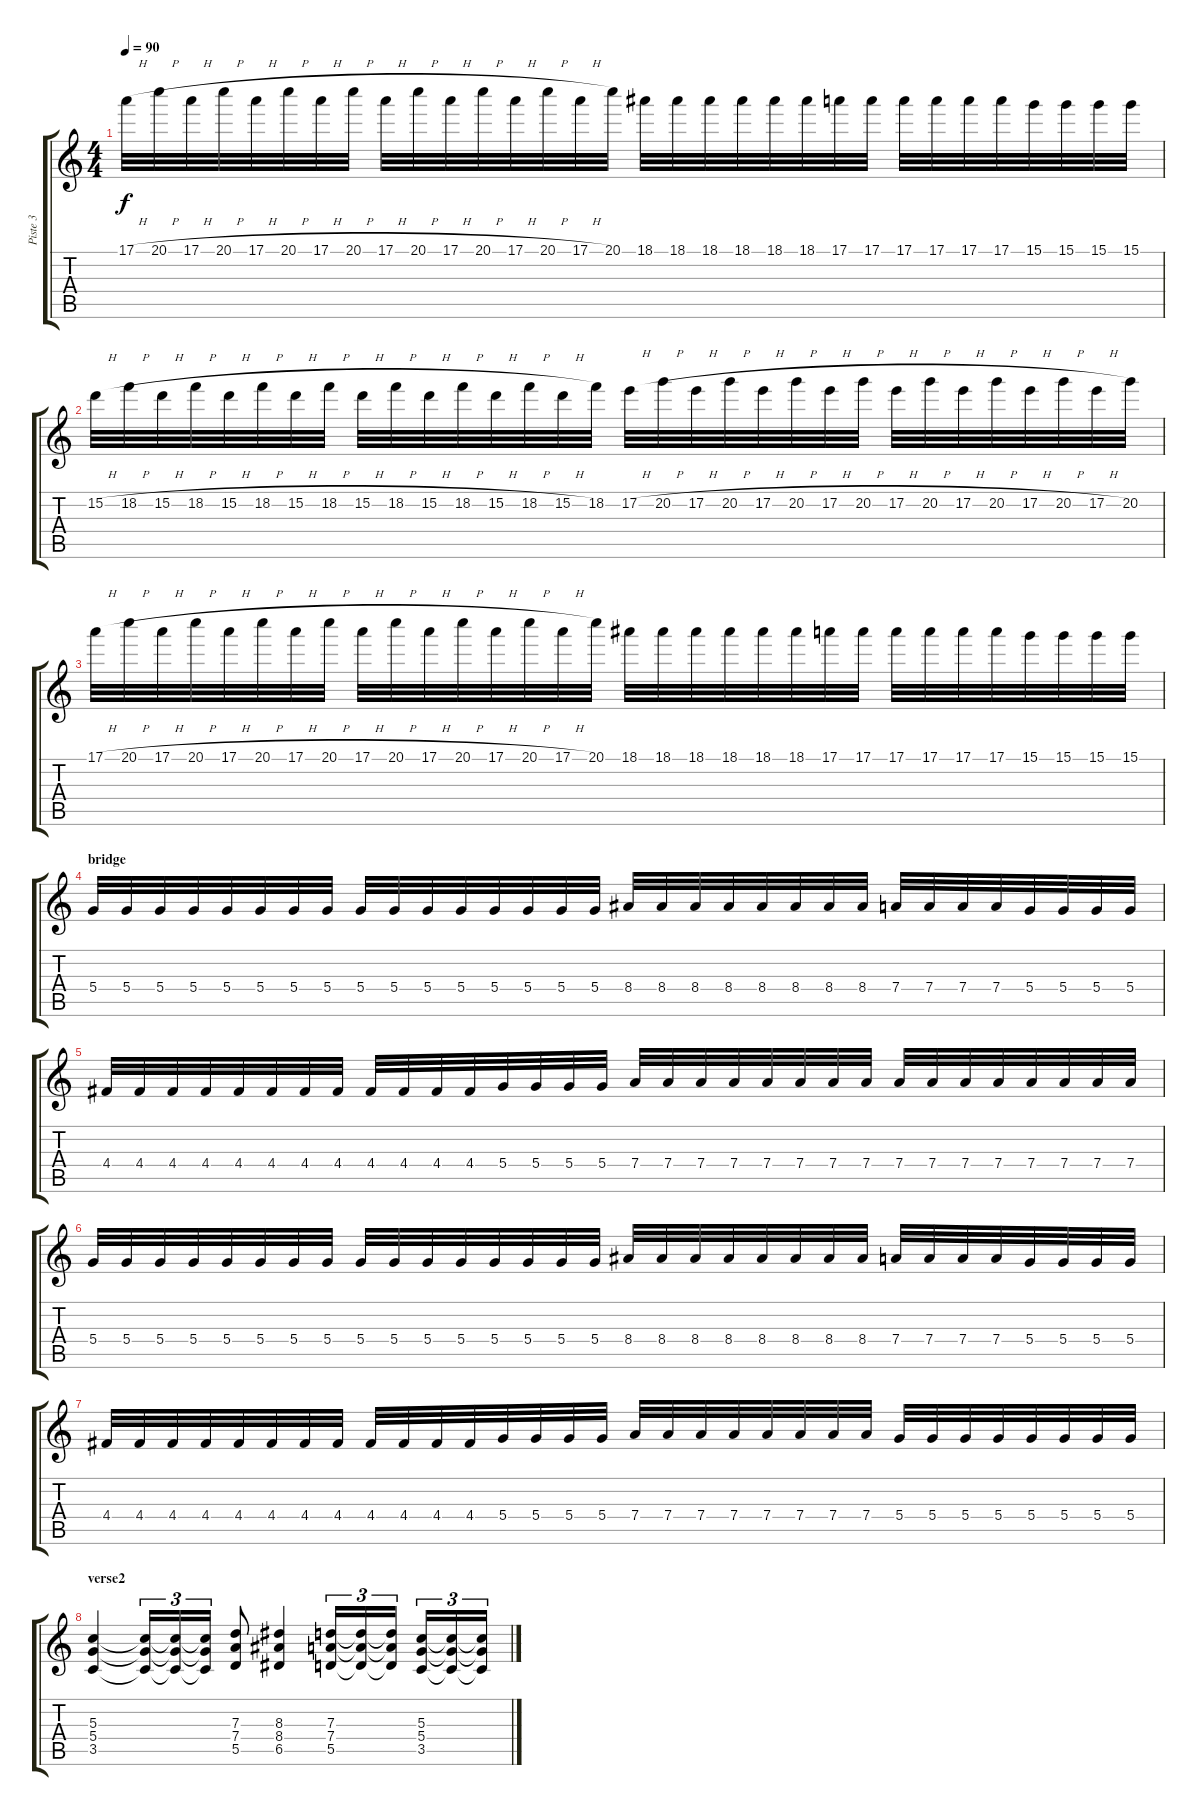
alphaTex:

\track ("Piste 3" "Piste 3") {instrument distortionguitar}
\staff {score tabs}
\tuning (E4 B3 G3 D3 A2 E2) {hide}
\ts (4 4)
\tempo 90
\clef g2
\ks c
17.1{h}.32{dy f} 20.1{h}.32 17.1{h}.32 20.1{h}.32 17.1{h}.32 20.1{h}.32 17.1{h}.32 20.1{h}.32 17.1{h}.32 20.1{h}.32 17.1{h}.32 20.1{h}.32 17.1{h}.32 20.1{h}.32 17.1{h}.32 20.1.32 18.1.32 18.1.32 18.1.32 18.1.32 18.1.32 18.1.32 17.1.32 17.1.32 17.1.32 17.1.32 17.1.32 17.1.32 15.1.32 15.1.32 15.1.32 15.1.32 |
15.2{h}.32 18.2{h}.32 15.2{h}.32 18.2{h}.32 15.2{h}.32 18.2{h}.32 15.2{h}.32 18.2{h}.32 15.2{h}.32 18.2{h}.32 15.2{h}.32 18.2{h}.32 15.2{h}.32 18.2{h}.32 15.2{h}.32 18.2.32 17.2{h}.32 20.2{h}.32 17.2{h}.32 20.2{h}.32 17.2{h}.32 20.2{h}.32 17.2{h}.32 20.2{h}.32 17.2{h}.32 20.2{h}.32 17.2{h}.32 20.2{h}.32 17.2{h}.32 20.2{h}.32 17.2{h}.32 20.2.32 |
17.1{h}.32 20.1{h}.32 17.1{h}.32 20.1{h}.32 17.1{h}.32 20.1{h}.32 17.1{h}.32 20.1{h}.32 17.1{h}.32 20.1{h}.32 17.1{h}.32 20.1{h}.32 17.1{h}.32 20.1{h}.32 17.1{h}.32 20.1.32 18.1.32 18.1.32 18.1.32 18.1.32 18.1.32 18.1.32 17.1.32 17.1.32 17.1.32 17.1.32 17.1.32 17.1.32 15.1.32 15.1.32 15.1.32 15.1.32 |
\section ("" "bridge")
5.4.32 5.4.32 5.4.32 5.4.32 5.4.32 5.4.32 5.4.32 5.4.32 5.4.32 5.4.32 5.4.32 5.4.32 5.4.32 5.4.32 5.4.32 5.4.32 8.4.32 8.4.32 8.4.32 8.4.32 8.4.32 8.4.32 8.4.32 8.4.32 7.4.32 7.4.32 7.4.32 7.4.32 5.4.32 5.4.32 5.4.32 5.4.32 |
4.4.32 4.4.32 4.4.32 4.4.32 4.4.32 4.4.32 4.4.32 4.4.32 4.4.32 4.4.32 4.4.32 4.4.32 5.4.32 5.4.32 5.4.32 5.4.32 7.4.32 7.4.32 7.4.32 7.4.32 7.4.32 7.4.32 7.4.32 7.4.32 7.4.32 7.4.32 7.4.32 7.4.32 7.4.32 7.4.32 7.4.32 7.4.32 |
5.4.32 5.4.32 5.4.32 5.4.32 5.4.32 5.4.32 5.4.32 5.4.32 5.4.32 5.4.32 5.4.32 5.4.32 5.4.32 5.4.32 5.4.32 5.4.32 8.4.32 8.4.32 8.4.32 8.4.32 8.4.32 8.4.32 8.4.32 8.4.32 7.4.32 7.4.32 7.4.32 7.4.32 5.4.32 5.4.32 5.4.32 5.4.32 |
4.4.32 4.4.32 4.4.32 4.4.32 4.4.32 4.4.32 4.4.32 4.4.32 4.4.32 4.4.32 4.4.32 4.4.32 5.4.32 5.4.32 5.4.32 5.4.32 7.4.32 7.4.32 7.4.32 7.4.32 7.4.32 7.4.32 7.4.32 7.4.32 5.4.32 5.4.32 5.4.32 5.4.32 5.4.32 5.4.32 5.4.32 5.4.32 |
\section ("" "verse2")
(5.3 5.4 3.5).4 (5.3{t} 5.4{t} 3.5{t}).16{tu (3 2)} (5.3{t} 5.4{t} 3.5{t}).16{tu (3 2)} (5.3{t} 5.4{t} 3.5{t}).16{tu (3 2)} (7.3 7.4 5.5).8 (8.3 8.4 6.5).4 (7.3 7.4 5.5).16{tu (3 2)} (7.3{t} 7.4{t} 5.5{t}).16{tu (3 2)} (7.3{t} 7.4{t} 5.5{t}).16{tu (3 2)} (5.3 5.4 3.5).16{tu (3 2)} (5.3{t} 5.4{t} 3.5{t}).16{tu (3 2)} (5.3{t} 5.4{t} 3.5{t}).16{tu (3 2)}
